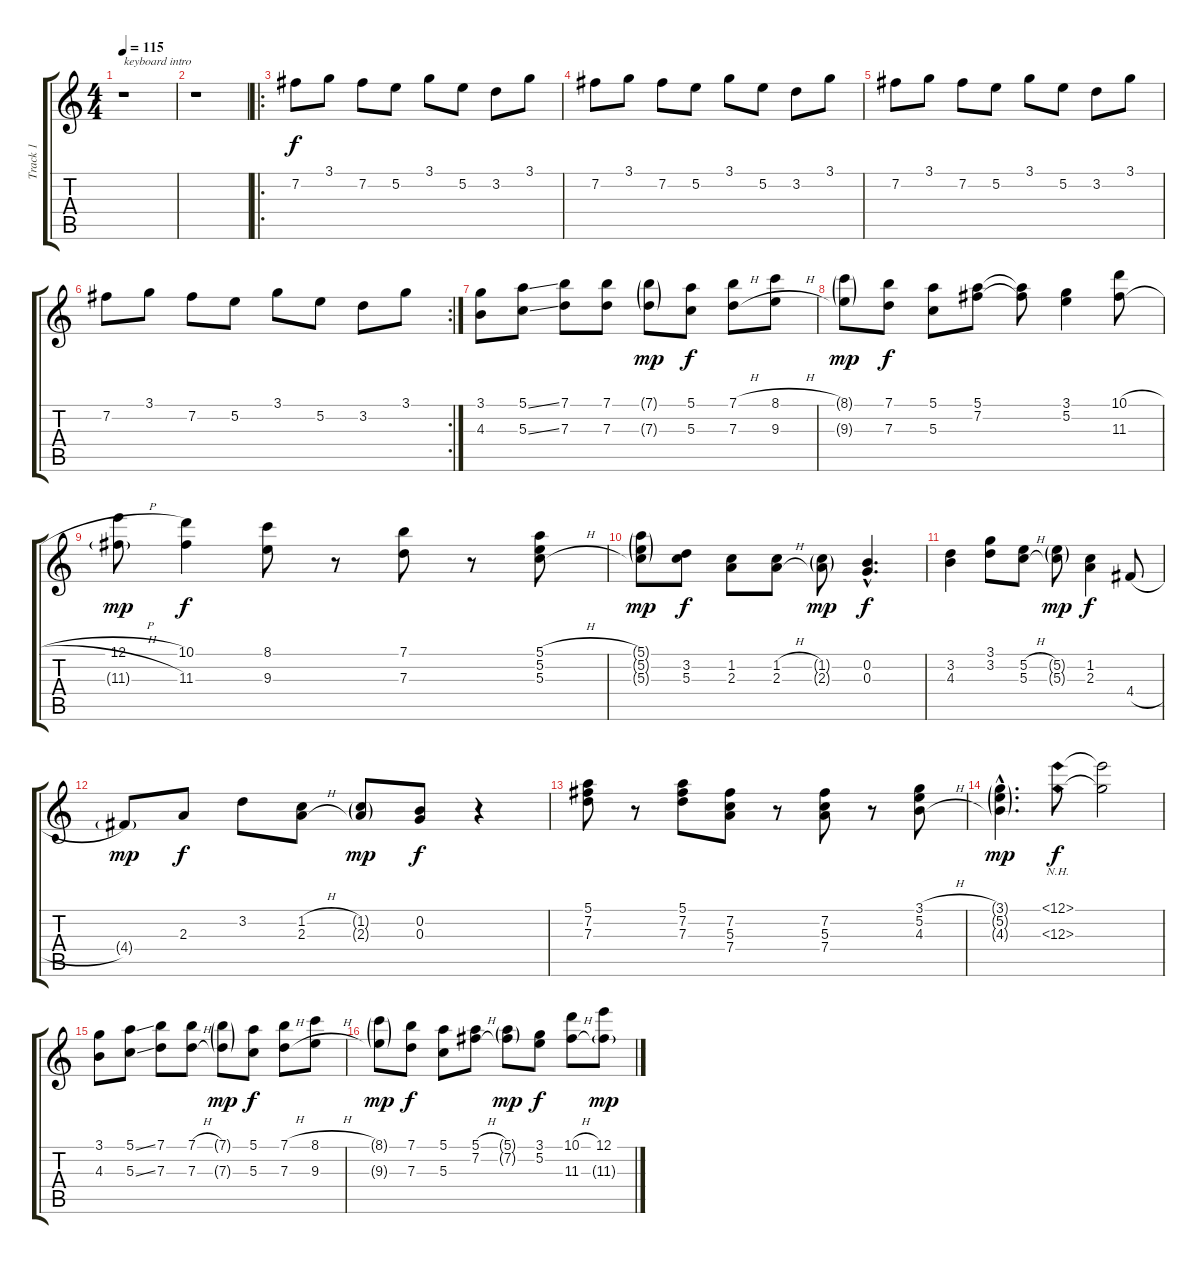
\track ("Track 1" "Track 1") {instrument acousticguitarnylon}
\staff {score tabs}
\tuning (E4 B3 G3 D3 A2 E2) {hide}
\ts (4 4)
\tempo 115
\clef g2
\ks c
r.1{txt "keyboard intro" dy f instrument acousticguitarnylon} |
r.1 |
\ro
7.2.8 3.1.8 7.2.8 5.2.8 3.1.8 5.2.8 3.2.8 3.1.8 |
7.2.8 3.1.8 7.2.8 5.2.8 3.1.8 5.2.8 3.2.8 3.1.8 |
7.2.8 3.1.8 7.2.8 5.2.8 3.1.8 5.2.8 3.2.8 3.1.8 |
\rc 2
7.2.8 3.1.8 7.2.8 5.2.8 3.1.8 5.2.8 3.2.8 3.1.8 |
(3.1 4.3).8 (5.1{ss} 5.3{ss}).8 (7.1 7.3).8 (7.1 7.3).8 (7.1{g} 7.3{g}).8{dy mp} (5.1 5.3).8{dy f} (7.1{h} 7.3{h}).8 (8.1{h} 9.3{h}).8 |
(8.1{g} 9.3{g}).8{dy mp} (7.1 7.3).8{dy f} (5.1 5.3).8 (5.1 7.2).8 (5.1{t} 7.2{t}).8 (3.1 5.2).4 (10.1{h} 11.3{h}).8 |
(12.1{h} 11.3{h g}).8{dy mp} (10.1 11.3).4{dy f} (8.1 9.3).8 r.8 (7.1 7.3).8 r.8 (5.1{h} 5.2{h} 5.3{h}).8 |
(5.1{g} 5.2{g} 5.3{g}).8{dy mp} (3.2 5.3).8{dy f} (1.2 2.3).8 (1.2{h} 2.3{h}).8 (1.2{g} 2.3{g}).8{dy mp} (0.2{hac} 0.3{hac}).4{d dy f} |
(3.2 4.3).4 (3.1 3.2).8 (5.2{h} 5.3{h}).8 (5.2{g} 5.3{g}).8{dy mp} (1.2 2.3).4{dy f} 4.4{h}.8 |
4.4{g}.8{dy mp} 2.3.8{dy f} 3.2.8 (1.2{h} 2.3{h}).8 (1.2{g} 2.3{g}).8{dy mp} (0.2 0.3).8{dy f} r.4 |
(5.1 7.2 7.3).8 r.8 (5.1 7.2 7.3).8 (7.2 5.3 7.4).8 r.8 (7.2 5.3 7.4).8 r.8 (3.1{h} 5.2{h} 4.3{h}).8 |
(3.1{g hac} 5.2{g hac} 4.3{g hac}).4{d dy mp} (12.1{nh} 12.3{nh}).8{dy f} (12.1{t} 12.3{t}).2 |
(3.1 4.3).8 (5.1{ss} 5.3{ss}).8 (7.1 7.3).8 (7.1{h} 7.3{h}).8 (7.1{g} 7.3{g}).8{dy mp} (5.1 5.3).8{dy f} (7.1{h} 7.3{h}).8 (8.1{h} 9.3{h}).8 |
(8.1{g} 9.3{g}).8{dy mp} (7.1 7.3).8{dy f} (5.1 5.3).8 (5.1{h} 7.2{h}).8 (5.1{g} 7.2{g}).8{dy mp} (3.1 5.2).8{dy f} (10.1{h} 11.3{h}).8 (12.1{h} 11.3{h g}).8{dy mp}
